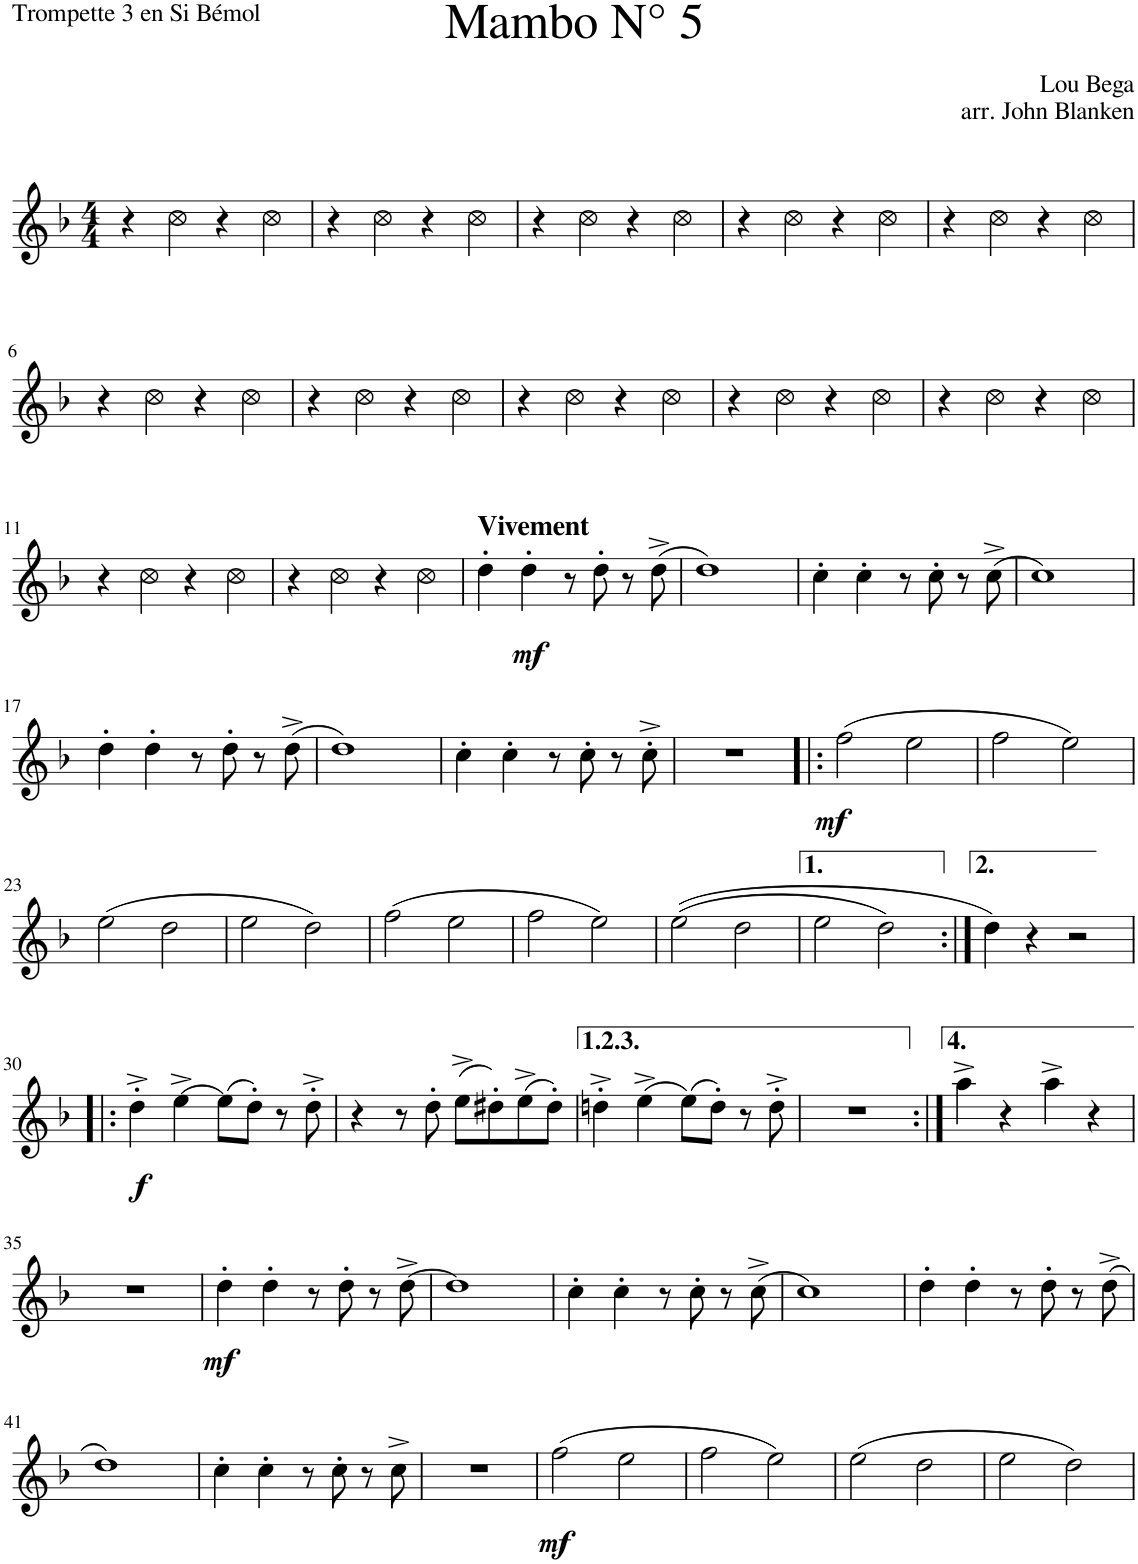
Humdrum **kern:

**kern	**dynam
*part1	*part1
*staff1	*staff1
*I"Bb Trumpet	*
*I'Tpt	*
*clefG2	*
*Trd1c2	*
*k[b-]	*
*M4/4	*
=1	=1
4r	.
4cc\	.
4r	.
4cc\	.
=2	=2
4r	.
4cc\	.
4r	.
4cc\	.
=3	=3
4r	.
4cc\	.
4r	.
4cc\	.
=4	=4
4r	.
4cc\	.
4r	.
4cc\	.
=5	=5
4r	.
4cc\	.
4r	.
4cc\	.
!!LO:LB:g=z
=6	=6
4r	.
4cc\	.
4r	.
4cc\	.
=7	=7
4r	.
4cc\	.
4r	.
4cc\	.
=8	=8
4r	.
4cc\	.
4r	.
4cc\	.
=9	=9
4r	.
4cc\	.
4r	.
4cc\	.
=10	=10
4r	.
4cc\	.
4r	.
4cc\	.
!!LO:LB:g=z
=11	=11
4r	.
4cc\	.
4r	.
4cc\	.
=12	=12
4r	.
4cc\	.
4r	.
4cc\	.
=13	=13
!LO:TX:a:B:t=Vivement	!
!	!LO:DY:b
4dd'\	mf
4dd'\	.
8r	.
8dd'\	.
8r	.
(8dd^\	.
=14	=14
1dd)	.
=15	=15
4cc'\	.
4cc'\	.
8r	.
8cc'\	.
8r	.
(8cc^\	.
=16	=16
1cc)	.
!!LO:LB:g=z
=17	=17
4dd'\	.
4dd'\	.
8r	.
8dd'\	.
8r	.
(8dd^\	.
=18	=18
1dd)	.
=19	=19
4cc'\	.
4cc'\	.
8r	.
8cc'\	.
8r	.
8cc'^\	.
=20	=20
1r	.
=21!|:	=21!|:
!	!LO:DY:b
(2ff\	mf
2ee\	.
=22	=22
2ff\	.
2ee\)	.
!!LO:LB:g=z
=23	=23
(2ee\	.
2dd\	.
=24	=24
2ee\	.
2dd\)	.
=25	=25
(2ff\	.
2ee\	.
=26	=26
2ff\	.
2ee\)	.
=27	=27
((2ee\	.
2dd\	.
=28	=28
2ee\	.
2dd\)	.
=29:|!	=29:|!
4dd\)	.
4r	.
2r	.
!!LO:LB:g=z
=30!|:	=30!|:
!	!LO:DY:b
4dd'^\	f
(4ee^\	.
(8ee\L)	.
8dd'\J)	.
8r	.
8dd'^\	.
=31	=31
4r	.
8r	.
8dd'\	.
(8ee^\L	.
8dd#X'\)	.
(8ee^\	.
8dd#'\J)	.
=32	=32
4ddn'^\	.
(4ee^\	.
(8ee\L)	.
8dd'\J)	.
8r	.
8dd'^\	.
=33	=33
1r	.
=34:|!	=34:|!
4aa^\	.
4r	.
4aa^\	.
4r	.
!!LO:LB:g=z
=35	=35
1r	.
=36	=36
!	!LO:DY:b
4dd'\	mf
4dd'\	.
8r	.
8dd'\	.
8r	.
[8dd^\	.
=37	=37
1dd]	.
=38	=38
4cc'\	.
4cc'\	.
8r	.
8cc'\	.
8r	.
(8cc^\	.
=39	=39
1cc)	.
=40	=40
4dd'\	.
4dd'\	.
8r	.
8dd'\	.
8r	.
(8dd^\	.
!!LO:LB:g=z
=41	=41
1dd)	.
=42	=42
4cc'\	.
4cc'\	.
8r	.
8cc'\	.
8r	.
8cc^\	.
=43	=43
1r	.
=44	=44
!	!LO:DY:b
(2ff\	mf
2ee\	.
=45	=45
2ff\	.
2ee\)	.
=46	=46
(2ee\	.
2dd\	.
=47	=47
2ee\	.
2dd\)	.
=	=
*-	*-
